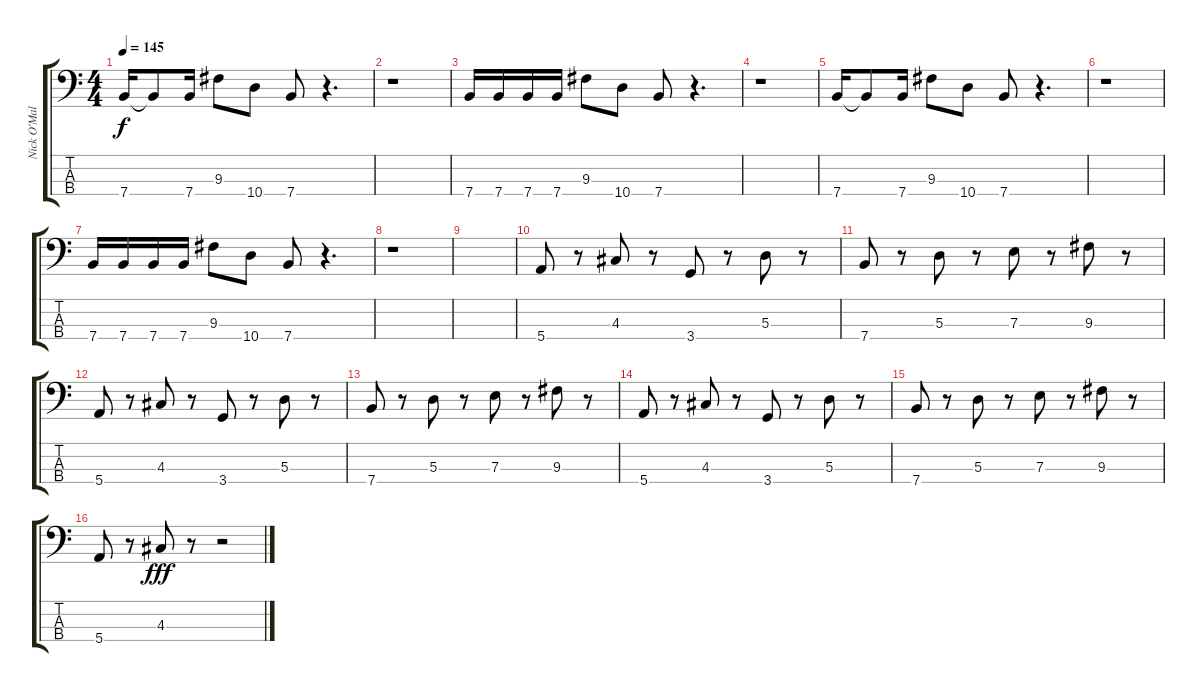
\track ("Nick O'Malley" "Nick O'Mal") {instrument electricbasspick}
\staff {score tabs}
\tuning (G2 D2 A1 E1) {hide}
\ts (4 4)
\tempo 145
\clef f4
\ks c
7.4.16{dy f} 7.4{t}.8 7.4.16 9.3.8 10.4.8 7.4.8 r.4{d} |
r.1 |
7.4.16 7.4.16 7.4.16 7.4.16 9.3.8 10.4.8 7.4.8 r.4{d} |
r.1 |
7.4.16 7.4{t}.8 7.4.16 9.3.8 10.4.8 7.4.8 r.4{d} |
r.1 |
7.4.16 7.4.16 7.4.16 7.4.16 9.3.8 10.4.8 7.4.8 r.4{d} |
r.1 |
|
5.4.8 r.8 4.3.8 r.8 3.4.8 r.8 5.3.8 r.8 |
7.4.8 r.8 5.3.8 r.8 7.3.8 r.8 9.3.8 r.8 |
5.4.8 r.8 4.3.8 r.8 3.4.8 r.8 5.3.8 r.8 |
7.4.8 r.8 5.3.8 r.8 7.3.8 r.8 9.3.8 r.8 |
5.4.8 r.8 4.3.8 r.8 3.4.8 r.8 5.3.8 r.8 |
7.4.8 r.8 5.3.8 r.8 7.3.8 r.8 9.3.8 r.8 |
5.4.8 r.8 4.3.8{dy fff} r.8 r.2
